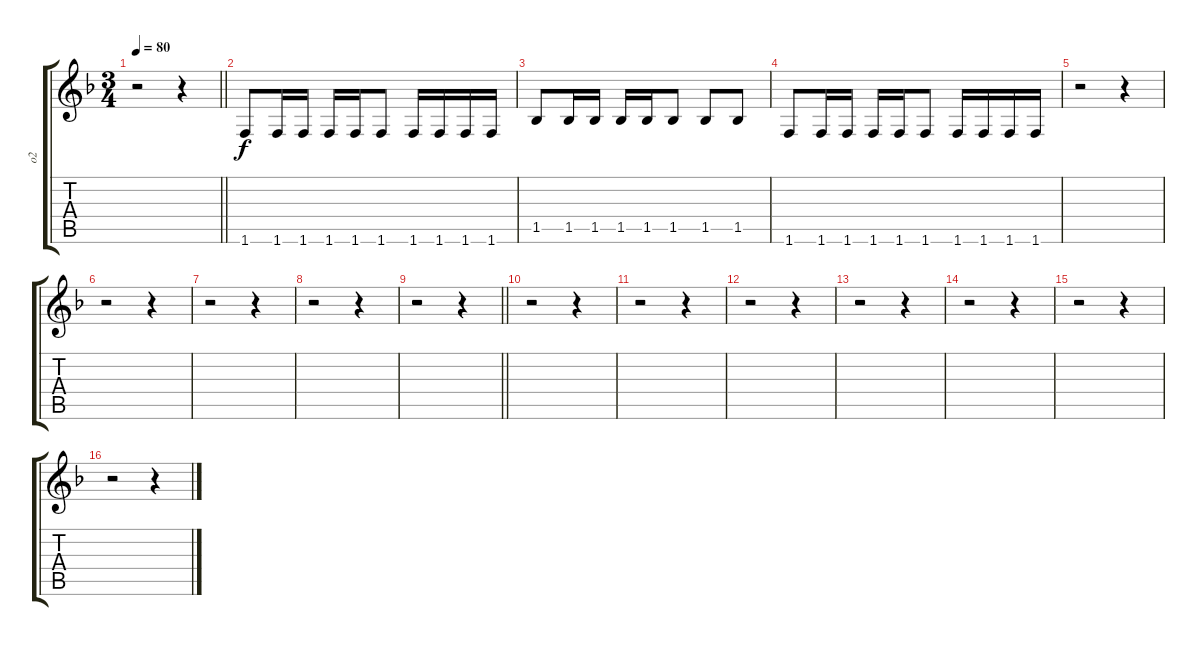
\track ("o2" "o2") {instrument distortionguitar}
\staff {score tabs}
\tuning (E4 B3 G3 D3 A2 E2) {hide}
\ts (3 4)
\tempo 80
\clef g2
\barLineRight lightlight
\ks f
r.2{dy f} r.4 |
1.6.8 1.6.16 1.6.16 1.6.16 1.6.16 1.6.8 1.6.16 1.6.16 1.6.16 1.6.16 |
1.5.8 1.5.16 1.5.16 1.5.16 1.5.16 1.5.8 1.5.8 1.5.8 |
1.6.8 1.6.16 1.6.16 1.6.16 1.6.16 1.6.8 1.6.16 1.6.16 1.6.16 1.6.16 |
r.2 r.4 |
r.2 r.4 |
r.2 r.4 |
r.2 r.4 |
\barLineRight lightlight
r.2 r.4 |
r.2 r.4 |
r.2 r.4 |
r.2 r.4 |
r.2 r.4 |
r.2 r.4 |
r.2 r.4 |
r.2 r.4
